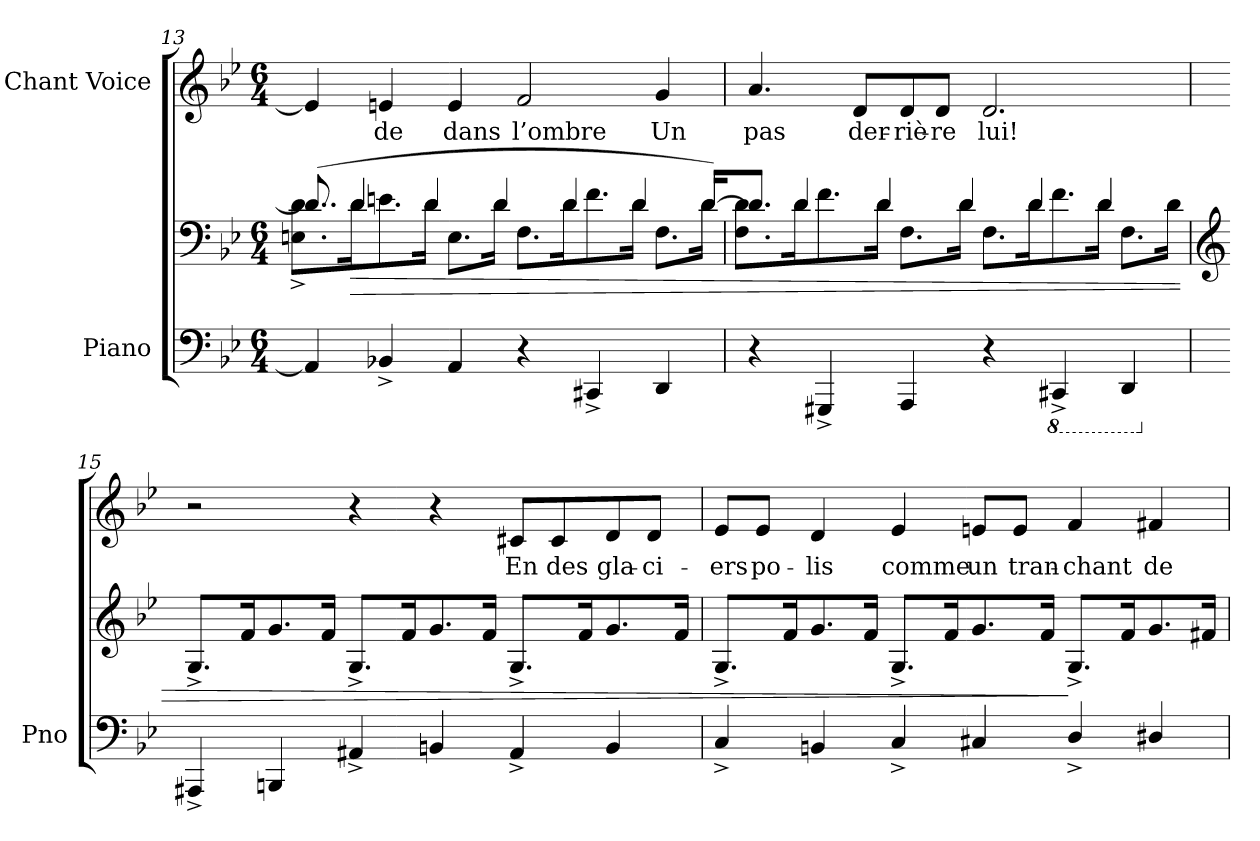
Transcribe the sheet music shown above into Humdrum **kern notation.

**kern	**kern	**dynam	**kern	**text
*part2	*part2	*part2	*part1	*part1
*staff3	*staff2	*staff2/3	*staff1	*staff1
*I"Piano	*	*	*I"Chant Voice	*
*I'Pno	*	*	*	*
*clefF4	*clefF4	*	*clefG2	*
*k[b-e-]	*k[b-e-]	*	*k[b-e-]	*
*M6/4	*M6/4	*	*M6/4	*
=13	=13	=13	=13	=13
*	*^	*	*	*
4AA/]	(8.d/]	8.En\^ 8.d\^L	.	4e/]	.
!	!	!	!LO:HP:b	!	!
.	4d/	16d\K	>	.	.
4BB-X^/	.	8.en\	.	4en/	-de
.	4d/	16d\Jk	.	.	.
4AA/	.	8.E\L	.	4e/	dans
.	4d/	16d\Jk	.	.	.
4r	.	8.F\L	.	2f/	l’ombre
.	4d/	16d\K	.	.	.
4CC#X^/	.	8.f\	.	.	.
.	4d/	16d\Jk	.	.	.
4DD/	.	8.F\L	.	4g/	Un
.	[16d/KL)	16d\Jk	.	.	.
=14	=14	=14	=14	=14	=14
4r	(8.d/J]	8.F\ 8.d\L	.	4.a/	pas
.	4d/	16d\K	.	.	.
4GGG#X^/	.	8.f\	.	.	.
.	.	.	.	8d/L	der-
.	4d/	16d\Jk	.	.	.
4AAA/	.	8.F\L	.	8d/	-riè-
.	.	.	.	8d/J	-re
.	4d/	16d\Jk	.	.	.
4r	.	8.F\L	.	2.d/	lui!
.	4d/	16d\K	.	.	.
*8ba	*	*	*	*	*
4CCC#X^/	.	8.f\	.	.	.
.	4d/	16d\Jk	.	.	.
4DDD/	.	8.F\L	.	.	.
.	16ryy)	16d\Jk	.	.	.
*	*v	*v	*	*	*
=15	=15	=15	=15	=15
*	*clefG2	*	*	*
*X8ba	*	*	*	*
4AAA#X^/	8.G^>/L	.	2r	.
.	16f/K	.	.	.
4BBBn/	8.g/	.	.	.
.	16f/Jk	.	.	.
4AA#X^/	8.G^>/L	.	4r	.
.	16f/K	.	.	.
4BBn/	8.g/	.	4r	.
.	16f/Jk	.	.	.
4AA#^/	8.G^>/L	.	8c#X/L	En
.	.	.	8c#/	des
.	16f/K	.	.	.
4BB/	8.g/	.	8d/	gla-
.	.	.	8d/J	-ci-
.	16f/Jk	.	.	.
=16	=16	=16	=16	=16
4C^/	8.G^>/L	.	8e-/L	-ers
.	.	.	8e-/J	po-
.	16f/K	.	.	.
4BBn/	8.g/	.	4d/	-lis
.	16f/Jk	.	.	.
4C^/	8.G^>/L	.	4e-/	comme
.	16f/K	.	.	.
4C#X/	8.g/	.	8en/L	un
.	.	.	8e/J	tran-
.	16f/Jk	.	.	.
4D^/	8.G^>/L	]	4f/	-chant
.	16f/K	.	.	.
4D#X/	8.g/	.	4f#X/	de
.	16f#X/Jk	.	.	.
=	=	=	=	=
*-	*-	*-	*-	*-
